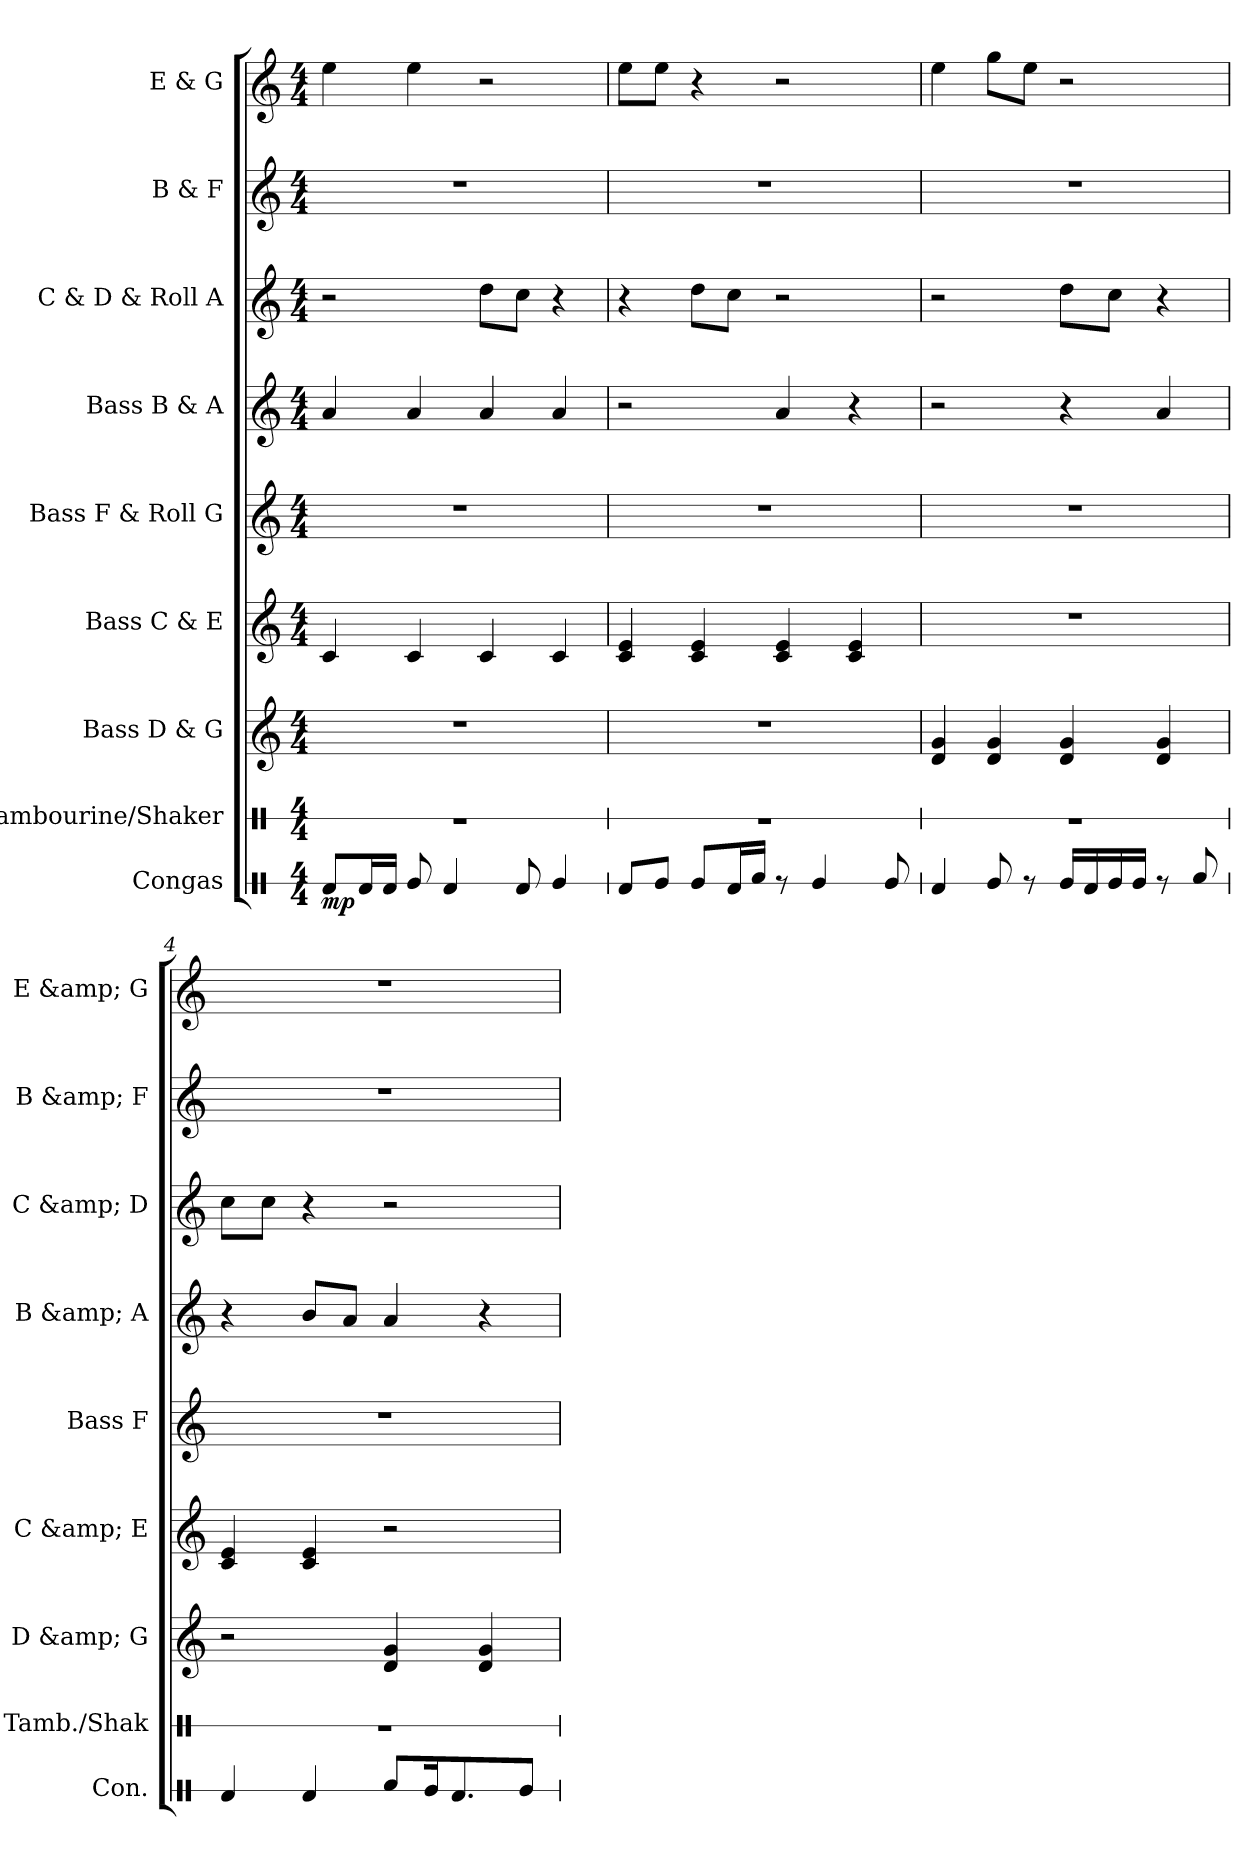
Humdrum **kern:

**kern	**dynam	**kern	**kern	**kern	**kern	**kern	**kern	**kern	**kern
*part9	*part9	*part8	*part7	*part6	*part5	*part4	*part3	*part2	*part1
*staff9	*staff9	*staff8	*staff7	*staff6	*staff5	*staff4	*staff3	*staff2	*staff1
*I"Congas	*	*I"Tambourine/Shaker	*I"Bass D &amp; G	*I"Bass C &amp; E	*I"Bass F &amp; Roll G	*I"Bass B &amp; A	*I"C &amp; D &amp; Roll A	*I"B &amp; F	*I"E &amp; G
*I'Con.	*	*I'Tamb./Shak	*I'D &amp; G	*I'C &amp; E	*I'Bass F	*I'B &amp; A	*I'C &amp; D	*I'B &amp; F	*I'E &amp; G
*stria1	*	*stria1	*	*	*	*	*	*	*
*clefX	*	*clefX	*clefG2	*clefG2	*clefG2	*clefG2	*clefG2	*clefG2	*clefG2
*k[]	*	*k[]	*k[]	*k[]	*k[]	*k[]	*k[]	*k[]	*k[]
*M4/4	*	*M4/4	*M4/4	*M4/4	*M4/4	*M4/4	*M4/4	*M4/4	*M4/4
*MM115	*	*MM115	*MM115	*MM115	*MM115	*MM115	*MM115	*MM115	*MM115
=1	=1	=1	=1	=1	=1	=1	=1	=1	=1
!	!LO:DY:b	!	!	!	!	!	!	!	!
8Rd/L	mp	1r	1r	4c/	1r	4a/	2r	1r	4ee\
16Rd/L	.	.	.	.	.	.	.	.	.
16Rd/JJ	.	.	.	.	.	.	.	.	.
8Re/	.	.	.	4c/	.	4a/	.	.	4ee\
4Rd/	.	.	.	.	.	.	.	.	.
.	.	.	.	4c/	.	4a/	8dd\L	.	2r
8Rd/	.	.	.	.	.	.	8cc\J	.	.
4Re/	.	.	.	4c/	.	4a/	4r	.	.
=2	=2	=2	=2	=2	=2	=2	=2	=2	=2
8Rd/L	.	1r	1r	4c/ 4e/	1r	2r	4r	1r	8ee\L
8Re/J	.	.	.	.	.	.	.	.	8ee\J
8Re/L	.	.	.	4c/ 4e/	.	.	8dd\L	.	4r
16Rd/L	.	.	.	.	.	.	8cc\J	.	.
16Rf/JJ	.	.	.	.	.	.	.	.	.
8r	.	.	.	4c/ 4e/	.	4a/	2r	.	2r
4Re/	.	.	.	.	.	.	.	.	.
.	.	.	.	4c/ 4e/	.	4r	.	.	.
8Re/	.	.	.	.	.	.	.	.	.
=3	=3	=3	=3	=3	=3	=3	=3	=3	=3
4Rd/	.	1r	4d/ 4g/	1r	1r	2r	2r	1r	4ee\
8Re/	.	.	4d/ 4g/	.	.	.	.	.	8gg\L
8r	.	.	.	.	.	.	.	.	8ee\J
16Re/LL	.	.	4d/ 4g/	.	.	4r	8dd\L	.	2r
16Rd/	.	.	.	.	.	.	.	.	.
16Re/	.	.	.	.	.	.	8cc\J	.	.
16Re/JJ	.	.	.	.	.	.	.	.	.
8r	.	.	4d/ 4g/	.	.	4a/	4r	.	.
8Rf/	.	.	.	.	.	.	.	.	.
=4	=4	=4	=4	=4	=4	=4	=4	=4	=4
4Rd/	.	1r	2r	4c/ 4e/	1r	4r	8cc\L	1r	1r
.	.	.	.	.	.	.	8cc\J	.	.
4Rd/	.	.	.	4c/ 4e/	.	8b/L	4r	.	.
.	.	.	.	.	.	8a/J	.	.	.
8Rf/L	.	.	4d/ 4g/	2r	.	4a/	2r	.	.
16Re/K	.	.	.	.	.	.	.	.	.
8.Rd/	.	.	.	.	.	.	.	.	.
.	.	.	4d/ 4g/	.	.	4r	.	.	.
8Re/J	.	.	.	.	.	.	.	.	.
=	=	=	=	=	=	=	=	=	=
*-	*-	*-	*-	*-	*-	*-	*-	*-	*-
